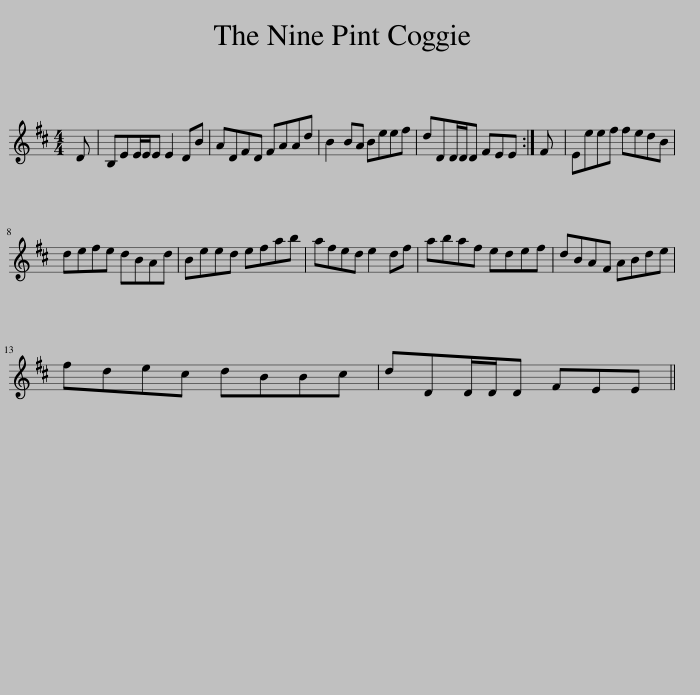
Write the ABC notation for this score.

X:1
L:1/8
M:4/4
I:linebreak $
K:D
V:1 treble
V:1
 D | B,EE/E/E E2 DB | ADFD FAAd | B2 BA Beef | dDD/D/D FEE :| %5
 F | Eeef fedB |$ defe dBAd | Beed efab | afed e2 df | %10
 abaf edef | dBAF ABde |$ fdec dBBc | dDD/D/D FEE || %14
